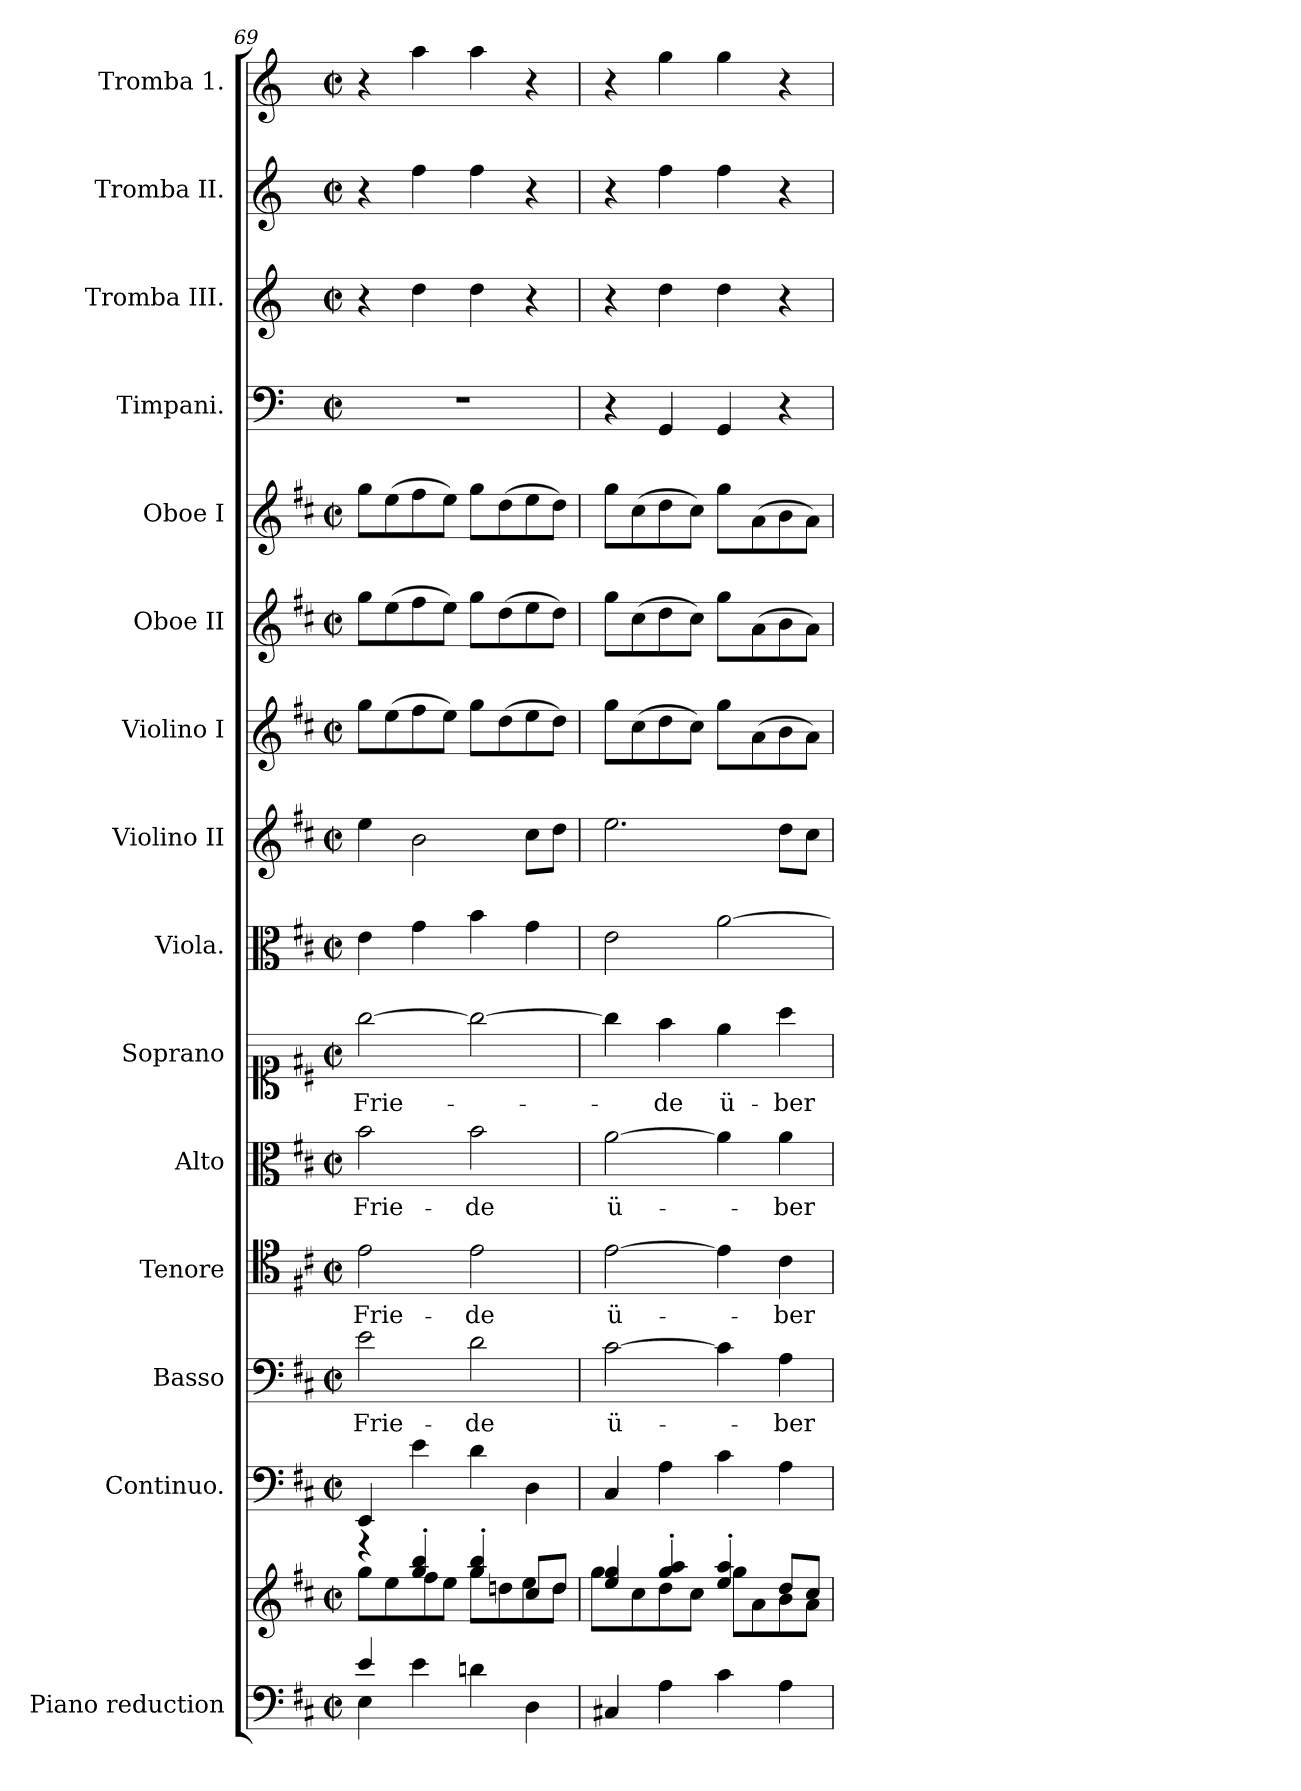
**kern	**kern	**kern	**kern	**text	**kern	**text	**kern	**text	**kern	**text	**kern	**kern	**kern	**kern	**kern	**kern	**kern	**kern	**kern
*part15	*part15	*part14	*part13	*part13	*part12	*part12	*part11	*part11	*part10	*part10	*part9	*part8	*part7	*part6	*part5	*part4	*part3	*part2	*part1
*staff16	*staff15	*staff14	*staff13	*staff13	*staff12	*staff12	*staff11	*staff11	*staff10	*staff10	*staff9	*staff8	*staff7	*staff6	*staff5	*staff4	*staff3	*staff2	*staff1
*I"Piano reduction	*	*I"Continuo.	*I"Basso	*	*I"Tenore	*	*I"Alto	*	*I"Soprano	*	*I"Viola.	*I"Violino II	*I"Violino I	*I"Oboe II	*I"Oboe I	*I"Timpani.	*I"Tromba III.	*I"Tromba II.	*I"Tromba 1.
*I'Pno	*	*	*	*	*	*	*	*	*	*	*I'Vla	*	*I'Vln	*I'Ob	*I'Ob	*I'Timp	*	*	*
*clefF4	*clefG2	*clefF4	*clefF4	*	*clefC4	*	*clefC3	*	*clefC1	*	*clefC3	*clefG2	*clefG2	*clefG2	*clefG2	*clefF4	*clefG2	*clefG2	*clefG2
*	*	*	*	*	*	*	*	*	*	*	*	*	*	*	*	*ITrd-1c-2	*ITrd-1c-2	*ITrd-1c-2	*ITrd-1c-2
*k[f#c#]	*k[f#c#]	*k[f#c#]	*k[f#c#]	*	*k[f#c#]	*	*k[f#c#]	*	*k[f#c#]	*	*k[f#c#]	*k[f#c#]	*k[f#c#]	*k[f#c#]	*k[f#c#]	*k[f#c#]	*k[f#c#]	*k[f#c#]	*k[f#c#]
*M2/2	*M2/2	*M2/2	*M2/2	*	*M2/2	*	*M2/2	*	*M2/2	*	*M2/2	*M2/2	*M2/2	*M2/2	*M2/2	*M2/2	*M2/2	*M2/2	*M2/2
*met(c|)	*met(c|)	*met(c|)	*met(c|)	*	*met(c|)	*	*met(c|)	*	*met(c|)	*	*met(c|)	*met(c|)	*met(c|)	*met(c|)	*met(c|)	*met(c|)	*met(c|)	*met(c|)	*met(c|)
=69	=69	=69	=69	=69	=69	=69	=69	=69	=69	=69	=69	=69	=69	=69	=69	=69	=69	=69	=69
*^	*^	*	*	*	*	*	*	*	*	*	*	*	*	*	*	*	*	*	*
!	!	!	!	!	!	!LO:LY:b	!	!LO:LY:b	!	!LO:LY:b	!	!LO:LY:b	!	!	!	!	!	!	!	!	!
4e/	4E\	4r	8gg\L	4EE/	2e\	Frie-	2e\	Frie-	2b\	-Frie-	[2gg\	Frie-	4e\	4ee\	8gg\L	8gg\L	8gg\L	1r	4r	4r	4r
.	.	.	8ee\	.	.	.	.	.	.	.	.	.	.	.	(8ee\	(8ee\	(8ee\	.	.	.	.
4ryy	4e\	4gg/' 4bb/'	8ff#\	4e\	.	.	.	.	.	.	.	.	4g\	2b\	8ff#\	8ff#\	8ff#\	.	4ee\	4gg\	4bb\
.	.	.	8ee\J	.	.	.	.	.	.	.	.	.	.	.	8ee\J)	8ee\J)	8ee\J)	.	.	.	.
!	!	!	!	!	!	!LO:LY:b	!	!LO:LY:b	!	!LO:LY:b	!	!	!	!	!	!	!	!	!	!	!
2ryy	4dn\	4gg/' 4bb/'	8gg\L	4d\	2d\	-de	2e\	-de	2b\	-de	2gg\_	.	4b\	.	8gg\L	8gg\L	8gg\L	.	4ee\	4gg\	4bb\
.	.	.	8ddn\	.	.	.	.	.	.	.	.	.	.	.	(8dd\	(8dd\	(8dd\	.	.	.	.
.	4D\	8cc#/L	8ee\	4D\	.	.	.	.	.	.	.	.	4g\	8cc#\L	8ee\	8ee\	8ee\	.	4r	4r	4r
.	.	8dd/J	8dd\J	.	.	.	.	.	.	.	.	.	.	8dd\J	8dd\J)	8dd\J)	8dd\J)	.	.	.	.
*v	*v	*	*	*	*	*	*	*	*	*	*	*	*	*	*	*	*	*	*	*	*
=70	=70	=70	=70	=70	=70	=70	=70	=70	=70	=70	=70	=70	=70	=70	=70	=70	=70	=70	=70	=70
!	!	!	!	!	!LO:LY:b	!	!LO:LY:b	!	!LO:LY:b	!	!	!	!	!	!	!	!	!	!	!
4C#X/	4ee/ 4gg/	8gg\L	4C#/	[2c#\	ü-	[2e\	ü-	[2a\	ü-	4gg\]	.	2e\	2.ee\	8gg\L	8gg\L	8gg\L	4r	4r	4r	4r
.	.	8cc#\	.	.	.	.	.	.	.	.	.	.	.	(8cc#\	(8cc#\	(8cc#\	.	.	.	.
!	!	!	!	!	!	!	!	!	!	!	!LO:LY:b	!	!	!	!	!	!	!	!	!
4A\	4gg/' 4aa/'	8dd\	4A\	.	.	.	.	.	.	4ff#\	de	.	.	8dd\	8dd\	8dd\	4AA/	4ee\	4gg\	4aa\
.	.	8cc#\J	.	.	.	.	.	.	.	.	.	.	.	8cc#\J)	8cc#\J)	8cc#\J)	.	.	.	.
!	!	!	!	!	!	!	!	!	!	!	!LO:LY:b	!	!	!	!	!	!	!	!	!
4c#\	4ee/' 4aa/'	8gg\L	4c#\	4c#\]	.	4e\]	.	4a\]	.	4ee\	ü-	[2a\	.	8gg\L	8gg\L	8gg\L	4AA/	4ee\	4gg\	4aa\
.	.	8a\	.	.	.	.	.	.	.	.	.	.	.	(8a\	(8a\	(8a\	.	.	.	.
!	!	!	!	!	!LO:LY:b	!	!LO:LY:b	!	!LO:LY:b	!	!LO:LY:b	!	!	!	!	!	!	!	!	!
4A\	8dd/L	8b\	4A\	4A\	-ber	4c#\	-ber	4a\	-ber	4aa\	-ber	.	8dd\L	8b\	8b\	8b\	4r	4r	4r	4r
.	8cc#/J	8a\J	.	.	.	.	.	.	.	.	.	.	8cc#\J	8a\J)	8a\J)	8a\J)	.	.	.	.
*	*v	*v	*	*	*	*	*	*	*	*	*	*	*	*	*	*	*	*	*	*
=	=	=	=	=	=	=	=	=	=	=	=	=	=	=	=	=	=	=	=
*-	*-	*-	*-	*-	*-	*-	*-	*-	*-	*-	*-	*-	*-	*-	*-	*-	*-	*-	*-
